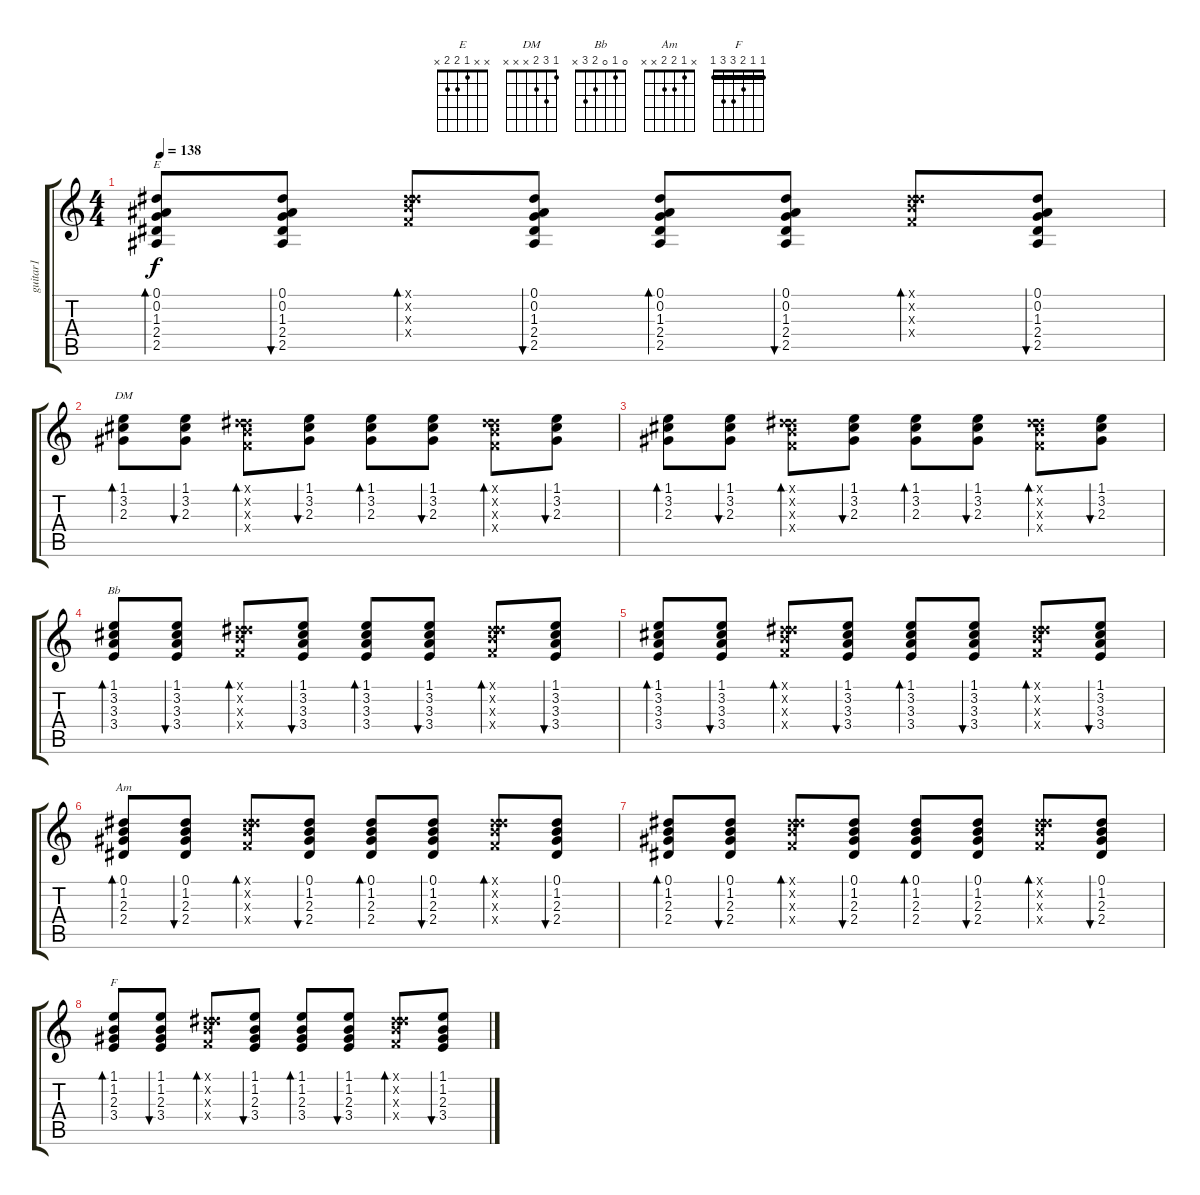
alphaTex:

\track ("guitar1" "guitar1") {instrument acousticguitarsteel}
\staff {score tabs}
\tuning (Eb4 Bb3 Gb3 Db3 Ab2 Eb2) {hide}
\chord ("E" x x 1 2 2 x)
\chord ("DM" 1 3 2 x x x)
\chord ("Bb" 0 1 0 2 3 x)
\chord ("Am" x 1 2 2 x x)
\chord ("F" 1 1 2 3 3 1) {barre 1}
\ts (4 4)
\tempo 138
\clef g2
\ks c
(0.1 0.2 1.3 2.4 2.5).8{bd 60 ch "E" dy f} (0.1 0.2 1.3 2.4 2.5).8{bu 60} (0.1{x} 5.2{x} 5.3{x} 4.4{x}).8{bd 60} (0.1 0.2 1.3 2.4 2.5).8{bu 60} (0.1 0.2 1.3 2.4 2.5).8{bd 60} (0.1 0.2 1.3 2.4 2.5).8{bu 60} (0.1{x} 5.2{x} 5.3{x} 4.4{x}).8{bd 60} (0.1 0.2 1.3 2.4 2.5).8{bu 60} |
(1.1 3.2 2.3).8{bd 60 ch "DM"} (1.1 3.2 2.3).8{bu 60} (0.1{x} 5.2{x} 5.3{x} 4.4{x}).8{bd 60} (1.1 3.2 2.3).8{bu 60} (1.1 3.2 2.3).8{bd 60} (1.1 3.2 2.3).8{bu 60} (0.1{x} 5.2{x} 5.3{x} 4.4{x}).8{bd 60} (1.1 3.2 2.3).8{bu 60} |
(1.1 3.2 2.3).8{bd 60} (1.1 3.2 2.3).8{bu 60} (0.1{x} 5.2{x} 5.3{x} 4.4{x}).8{bd 60} (1.1 3.2 2.3).8{bu 60} (1.1 3.2 2.3).8{bd 60} (1.1 3.2 2.3).8{bu 60} (0.1{x} 5.2{x} 5.3{x} 4.4{x}).8{bd 60} (1.1 3.2 2.3).8{bu 60} |
(1.1 3.2 3.3 3.4).8{bd 60 ch "Bb"} (1.1 3.2 3.3 3.4).8{bu 60} (0.1{x} 5.2{x} 5.3{x} 4.4{x}).8{bd 60} (1.1 3.2 3.3 3.4).8{bu 60} (1.1 3.2 3.3 3.4).8{bd 60} (1.1 3.2 3.3 3.4).8{bu 60} (0.1{x} 5.2{x} 5.3{x} 4.4{x}).8{bd 60} (1.1 3.2 3.3 3.4).8{bu 60} |
(1.1 3.2 3.3 3.4).8{bd 60} (1.1 3.2 3.3 3.4).8{bu 60} (0.1{x} 5.2{x} 5.3{x} 4.4{x}).8{bd 60} (1.1 3.2 3.3 3.4).8{bu 60} (1.1 3.2 3.3 3.4).8{bd 60} (1.1 3.2 3.3 3.4).8{bu 60} (0.1{x} 5.2{x} 5.3{x} 4.4{x}).8{bd 60} (1.1 3.2 3.3 3.4).8{bu 60} |
(0.1 1.2 2.3 2.4).8{bd 60 ch "Am"} (0.1 1.2 2.3 2.4).8{bu 60} (0.1{x} 5.2{x} 5.3{x} 4.4{x}).8{bd 60} (0.1 1.2 2.3 2.4).8{bu 60} (0.1 1.2 2.3 2.4).8{bd 60} (0.1 1.2 2.3 2.4).8{bu 60} (0.1{x} 5.2{x} 5.3{x} 4.4{x}).8{bd 60} (0.1 1.2 2.3 2.4).8{bu 60} |
(0.1 1.2 2.3 2.4).8{bd 60} (0.1 1.2 2.3 2.4).8{bu 60} (0.1{x} 5.2{x} 5.3{x} 4.4{x}).8{bd 60} (0.1 1.2 2.3 2.4).8{bu 60} (0.1 1.2 2.3 2.4).8{bd 60} (0.1 1.2 2.3 2.4).8{bu 60} (0.1{x} 5.2{x} 5.3{x} 4.4{x}).8{bd 60} (0.1 1.2 2.3 2.4).8{bu 60} |
(1.1 1.2 2.3 3.4).8{bd 60 ch "F"} (1.1 1.2 2.3 3.4).8{bu 60} (0.1{x} 5.2{x} 5.3{x} 4.4{x}).8{bd 60} (1.1 1.2 2.3 3.4).8{bu 60} (1.1 1.2 2.3 3.4).8{bd 60} (1.1 1.2 2.3 3.4).8{bu 60} (0.1{x} 5.2{x} 5.3{x} 4.4{x}).8{bd 60} (1.1 1.2 2.3 3.4).8{bu 60}
